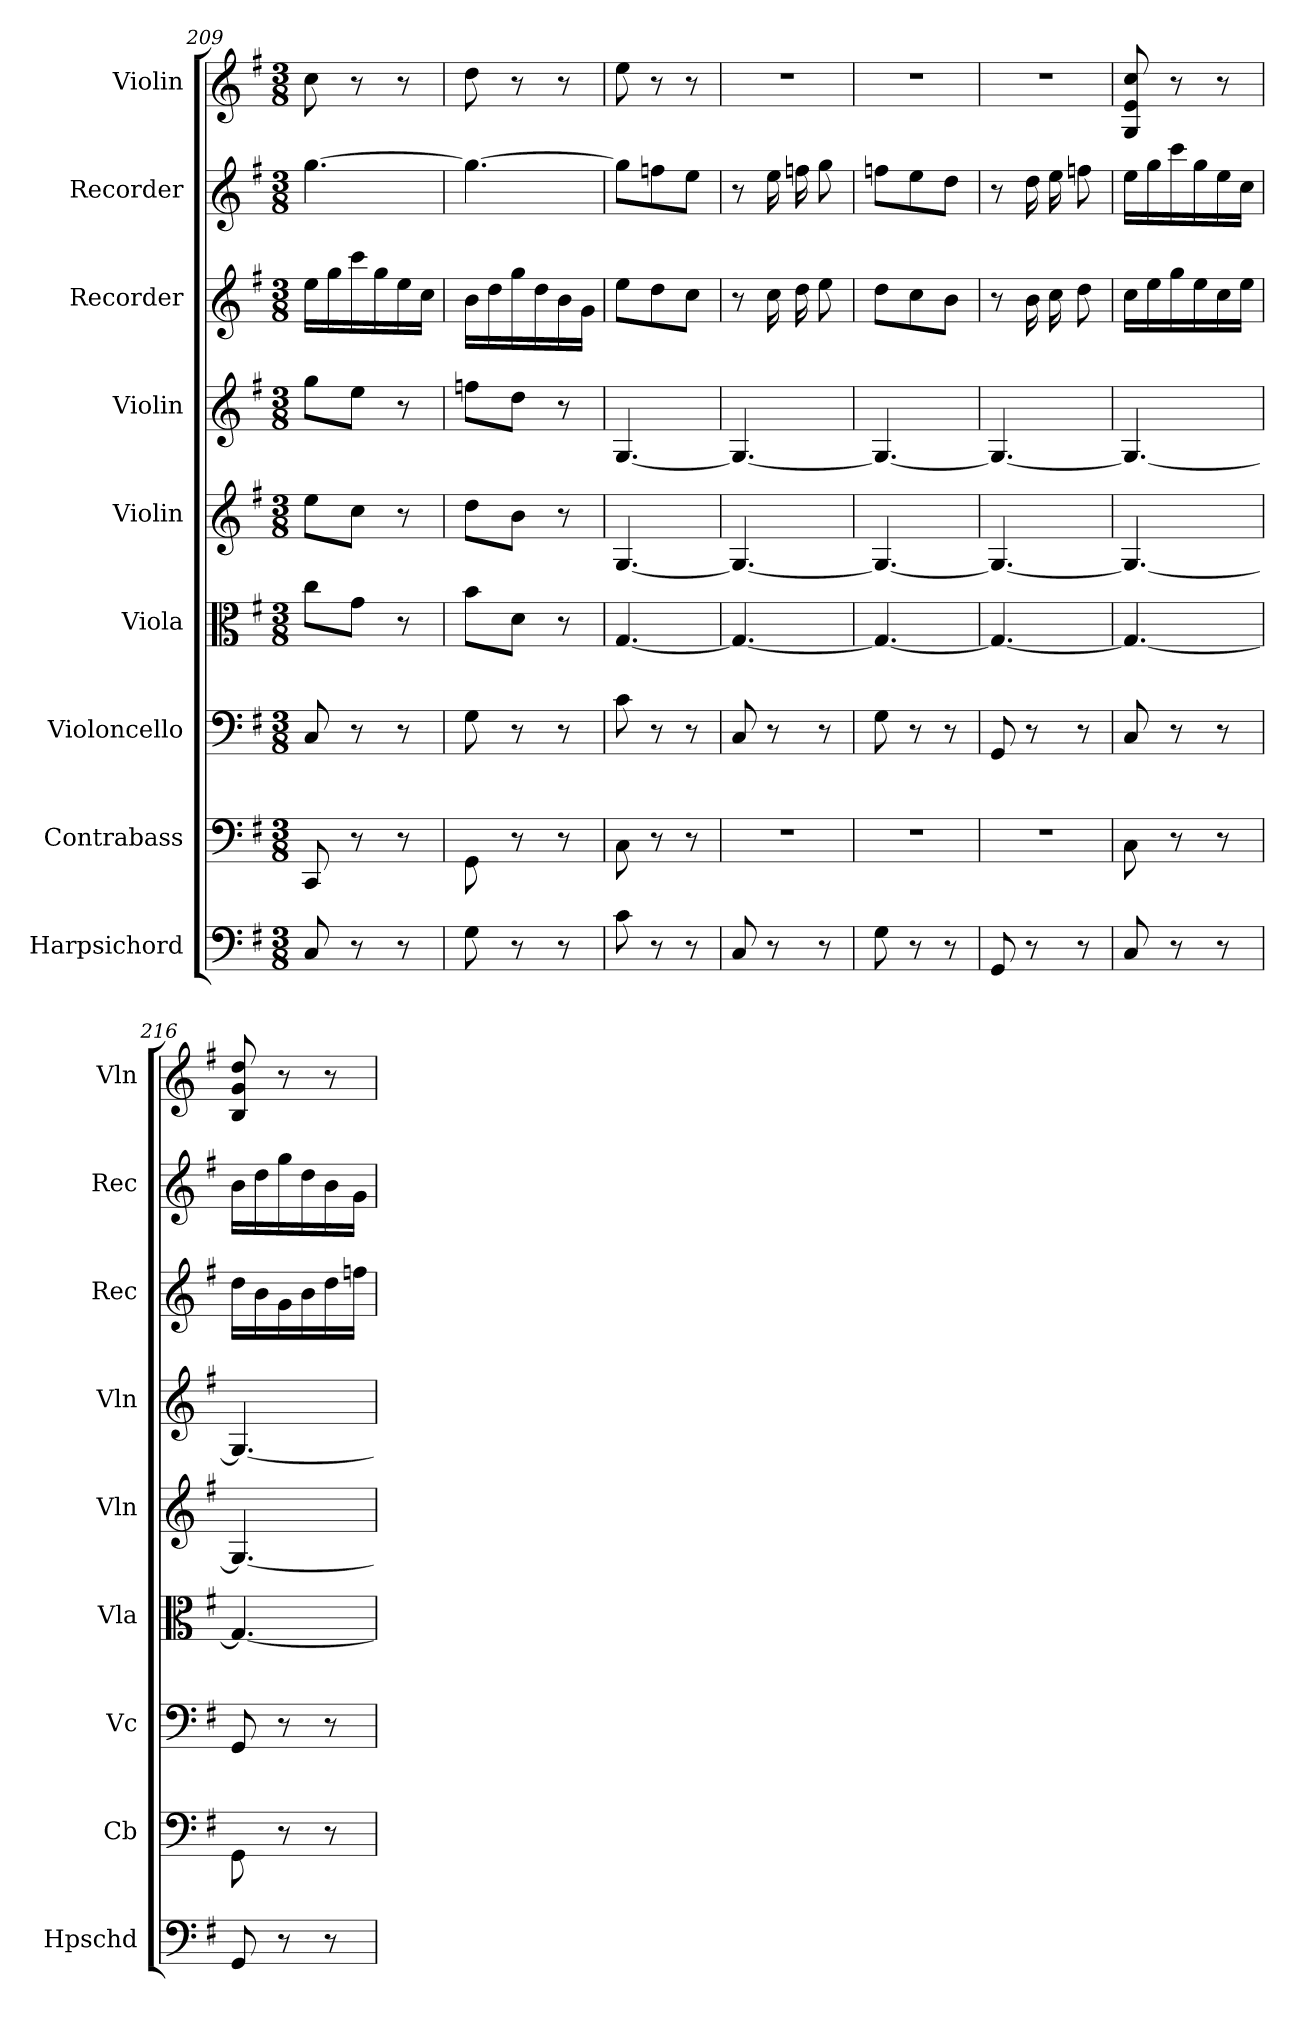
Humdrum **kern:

**kern	**kern	**kern	**kern	**kern	**kern	**kern	**kern	**kern
*part9	*part8	*part7	*part6	*part5	*part4	*part3	*part2	*part1
*staff9	*staff8	*staff7	*staff6	*staff5	*staff4	*staff3	*staff2	*staff1
*I"Harpsichord	*I"Contrabass	*I"Violoncello	*I"Viola	*I"Violin	*I"Violin	*I"Recorder	*I"Recorder	*I"Violin
*I'Hpschd	*I'Cb	*I'Vc	*I'Vla	*I'Vln	*I'Vln	*I'Rec	*I'Rec	*I'Vln
*clefF4	*clefF4	*clefF4	*clefC3	*clefG2	*clefG2	*clefG2	*clefG2	*clefG2
*	*ITrd7c12	*	*	*	*	*	*	*
*k[f#]	*k[f#]	*k[f#]	*k[f#]	*k[f#]	*k[f#]	*k[f#]	*k[f#]	*k[f#]
*G:	*G:	*G:	*G:	*G:	*G:	*G:	*G:	*G:
*M3/8	*M3/8	*M3/8	*M3/8	*M3/8	*M3/8	*M3/8	*M3/8	*M3/8
=209	=209	=209	=209	=209	=209	=209	=209	=209
8C/	8CCC/	8C/	8cc\L	8ee\L	8gg\L	16ee\LL	[4.gg\	8cc\
.	.	.	.	.	.	16gg\	.	.
8r	8r	8r	8g\J	8cc\J	8ee\J	16ccc\	.	8r
.	.	.	.	.	.	16gg\	.	.
8r	8r	8r	8r	8r	8r	16ee\	.	8r
.	.	.	.	.	.	16cc\JJ	.	.
=210	=210	=210	=210	=210	=210	=210	=210	=210
8G\	8GGG\	8G\	8b\L	8dd\L	8ffn\L	16b\LL	4.gg\_	8dd\
.	.	.	.	.	.	16dd\	.	.
8r	8r	8r	8d\J	8b\J	8dd\J	16gg\	.	8r
.	.	.	.	.	.	16dd\	.	.
8r	8r	8r	8r	8r	8r	16b\	.	8r
.	.	.	.	.	.	16g\JJ	.	.
=211	=211	=211	=211	=211	=211	=211	=211	=211
8c\	8CC\	8c\	[4.G/	[4.G/	[4.G/	8ee\L	8gg\L]	8ee\
8r	8r	8r	.	.	.	8dd\	8ffn\	8r
8r	8r	8r	.	.	.	8cc\J	8ee\J	8r
=212	=212	=212	=212	=212	=212	=212	=212	=212
8C/	4.r	8C/	4.G/_	4.G/_	4.G/_	8r	8r	4.r
8r	.	8r	.	.	.	16cc\	16ee\	.
.	.	.	.	.	.	16dd\	16ffn\	.
8r	.	8r	.	.	.	8ee\	8gg\	.
=213	=213	=213	=213	=213	=213	=213	=213	=213
8G\	4.r	8G\	4.G/_	4.G/_	4.G/_	8dd\L	8ffn\L	4.r
8r	.	8r	.	.	.	8cc\	8ee\	.
8r	.	8r	.	.	.	8b\J	8dd\J	.
=214	=214	=214	=214	=214	=214	=214	=214	=214
8GG/	4.r	8GG/	4.G/_	4.G/_	4.G/_	8r	8r	4.r
8r	.	8r	.	.	.	16b\	16dd\	.
.	.	.	.	.	.	16cc\	16ee\	.
8r	.	8r	.	.	.	8dd\	8ffn\	.
=215	=215	=215	=215	=215	=215	=215	=215	=215
8C/	8CC\	8C/	4.G/_	4.G/_	4.G/_	16cc\LL	16ee\LL	8G/ 8e/ 8cc/
.	.	.	.	.	.	16ee\	16gg\	.
8r	8r	8r	.	.	.	16gg\	16ccc\	8r
.	.	.	.	.	.	16ee\	16gg\	.
8r	8r	8r	.	.	.	16cc\	16ee\	8r
.	.	.	.	.	.	16ee\JJ	16cc\JJ	.
=216	=216	=216	=216	=216	=216	=216	=216	=216
8GG/	8GGG\	8GG/	4.G/_	4.G/_	4.G/_	16dd\LL	16b\LL	8B/ 8g/ 8dd/
.	.	.	.	.	.	16b\	16dd\	.
8r	8r	8r	.	.	.	16g\	16gg\	8r
.	.	.	.	.	.	16b\	16dd\	.
8r	8r	8r	.	.	.	16dd\	16b\	8r
.	.	.	.	.	.	16ffn\JJ	16g\JJ	.
=	=	=	=	=	=	=	=	=
*-	*-	*-	*-	*-	*-	*-	*-	*-
